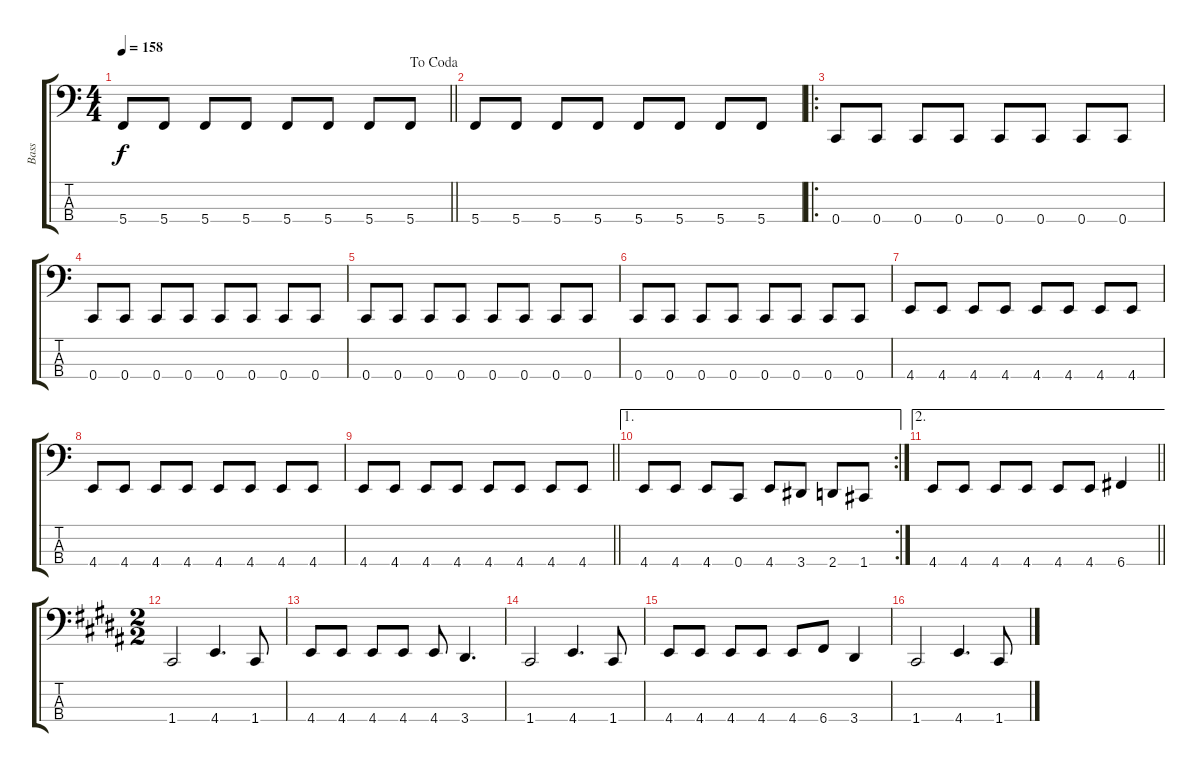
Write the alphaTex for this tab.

\track ("Bass" "Bass") {instrument electricbassfinger}
\staff {score tabs}
\tuning (G2 C2 G1 C1) {hide}
\ts (4 4)
\jump dacoda
\tempo 158
\clef f4
\barLineRight lightlight
\ks c
5.4.8{dy f} 5.4.8 5.4.8 5.4.8 5.4.8 5.4.8 5.4.8 5.4.8 |
5.4.8 5.4.8 5.4.8 5.4.8 5.4.8 5.4.8 5.4.8 5.4.8 |
\ro
0.4.8 0.4.8 0.4.8 0.4.8 0.4.8 0.4.8 0.4.8 0.4.8 |
0.4.8 0.4.8 0.4.8 0.4.8 0.4.8 0.4.8 0.4.8 0.4.8 |
0.4.8 0.4.8 0.4.8 0.4.8 0.4.8 0.4.8 0.4.8 0.4.8 |
0.4.8 0.4.8 0.4.8 0.4.8 0.4.8 0.4.8 0.4.8 0.4.8 |
4.4.8 4.4.8 4.4.8 4.4.8 4.4.8 4.4.8 4.4.8 4.4.8 |
4.4.8 4.4.8 4.4.8 4.4.8 4.4.8 4.4.8 4.4.8 4.4.8 |
\barLineRight lightlight
4.4.8 4.4.8 4.4.8 4.4.8 4.4.8 4.4.8 4.4.8 4.4.8 |
\ae 1
\rc 2
4.4.8 4.4.8 4.4.8 0.4.8 4.4.8 3.4.8 2.4.8 1.4.8 |
\ae 2
\barLineRight lightlight
4.4.8 4.4.8 4.4.8 4.4.8 4.4.8 4.4.8 6.4.4 |
\ts (2 2)
\ks b
1.4.2 4.4.4{d} 1.4.8 |
\ks g#minor
4.4.8 4.4.8 4.4.8 4.4.8 4.4.8 3.4.4{d} |
\ks b
1.4.2 4.4.4{d} 1.4.8 |
\ks g#minor
4.4.8 4.4.8 4.4.8 4.4.8 4.4.8 6.4.8 3.4.4 |
\ks b
1.4.2 4.4.4{d} 1.4.8
